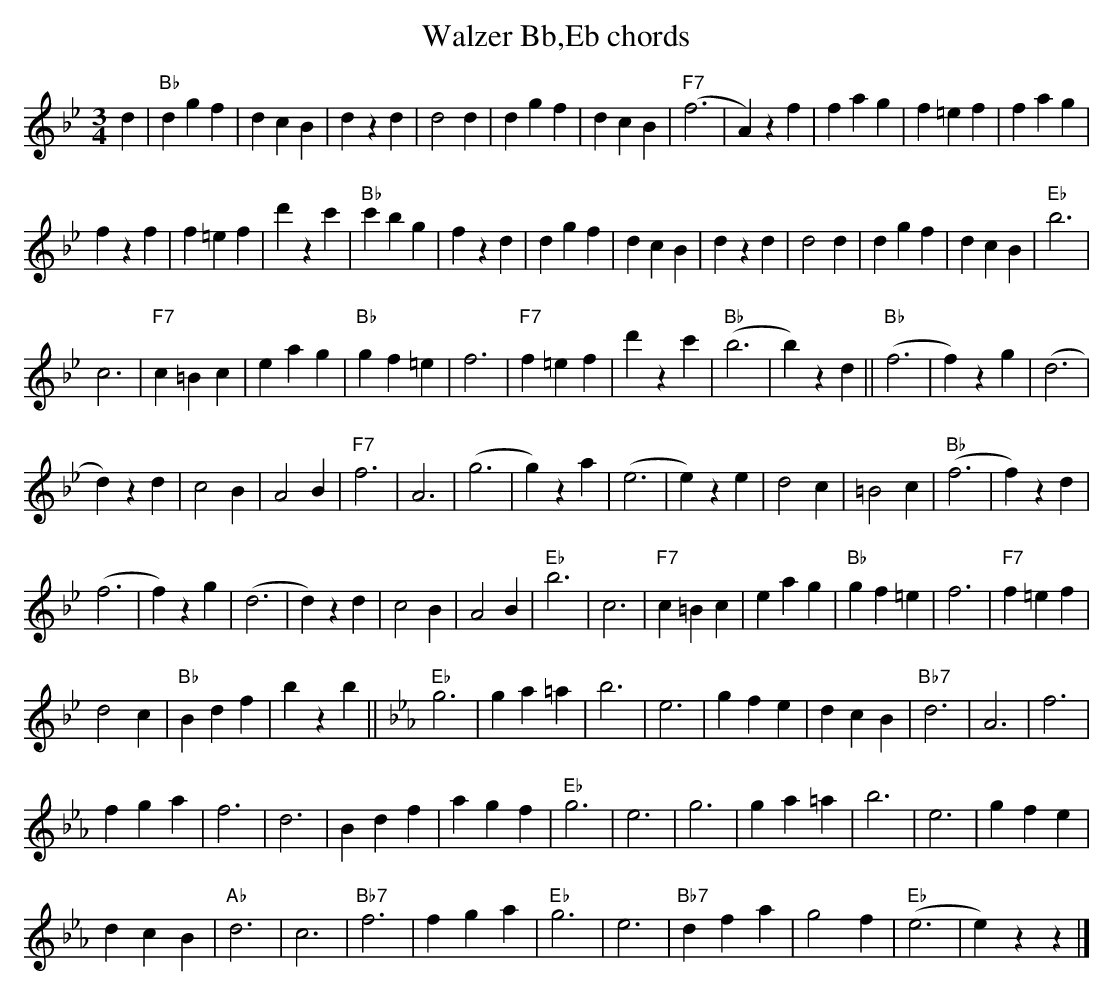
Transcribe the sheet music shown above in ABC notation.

X:1
T: Walzer Bb,Eb chords
M:3/4
L:1/4
K:Bb %%MIDI gchordon
d | "Bb"dgf | dcB | dzd | d2d | dgf | dcB | "F7"(f3 | A)zf | fag | f=ef | fag |
fzf | f=ef | d'zc' | "Bb"c'bg | fzd | dgf | dcB | dzd | d2d | dgf | dcB | "Eb"b3 |
c3 | "F7"c=Bc | eag | "Bb"gf=e | f3 | "F7"f=ef | d'zc' | "Bb"(b3 | b)zd || "Bb"(f3 | f)zg | (d3 |
d)zd | c2B | A2B | "F7"f3 | A3 | (g3 | g)za | (e3 | e)ze | d2c | =B2c | "Bb"(f3 | f)zd |
(f3 | f)zg | (d3 | d)zd | c2B | A2B | "Eb"b3 | c3 | "F7"c=Bc | eag | "Bb"gf=e | f3 | "F7"f=ef |
d2c | "Bb"Bdf | bzb || [K:Eb] "Eb"g3 | ga=a | b3 | e3 | gfe | dcB | "Bb7"d3 | A3 | f3 |
fga | f3 | d3 | Bdf | agf | "Eb"g3 | e3 | g3 | ga=a | b3 | e3 | gfe |
dcB | "Ab"d3 | c3 | "Bb7"f3 | fga | "Eb"g3 | e3 |  "Bb7"dfa | g2f | "Eb"(e3 | e)zz |]
